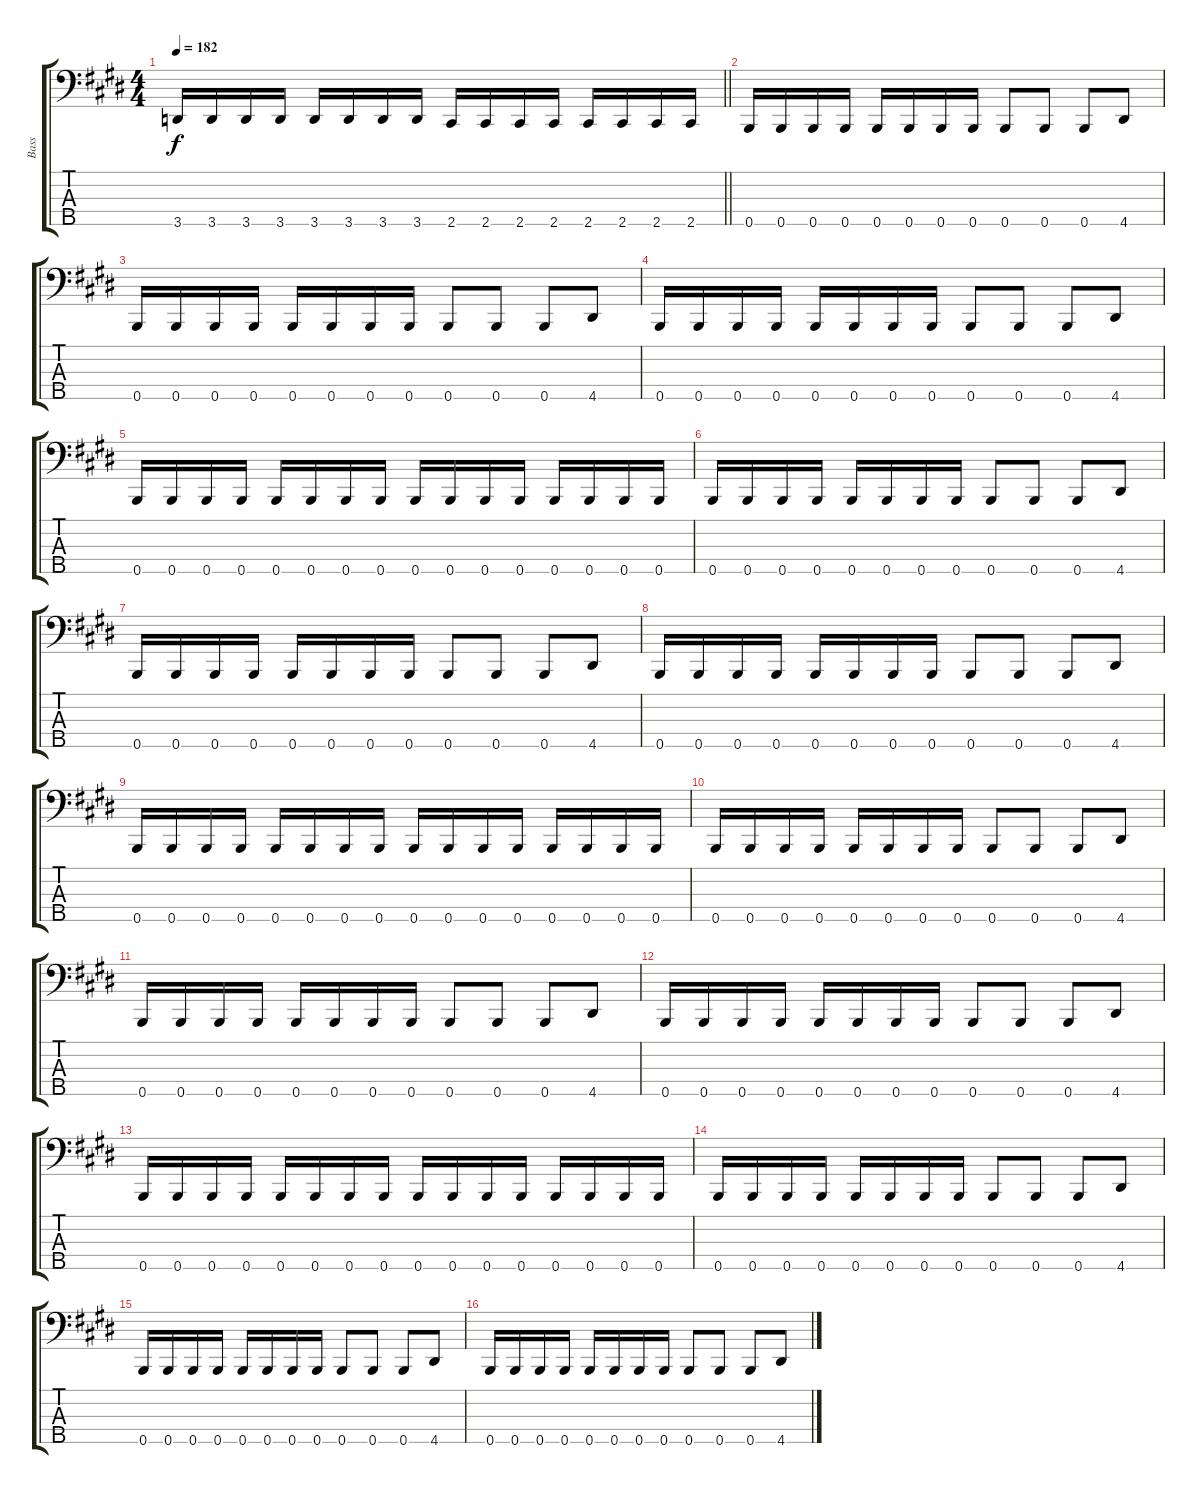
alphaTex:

\track ("Bass" "Bass") {instrument electricbasspick}
\staff {score tabs}
\tuning (G2 D2 A1 E1 B0) {hide}
\ts (4 4)
\tempo 182
\clef f4
\barLineRight lightlight
\ks c#minor
3.5.16{dy f} 3.5.16 3.5.16 3.5.16 3.5.16 3.5.16 3.5.16 3.5.16 2.5.16 2.5.16 2.5.16 2.5.16 2.5.16 2.5.16 2.5.16 2.5.16 |
0.5.16 0.5.16 0.5.16 0.5.16 0.5.16 0.5.16 0.5.16 0.5.16 0.5.8 0.5.8 0.5.8 4.5.8 |
0.5.16 0.5.16 0.5.16 0.5.16 0.5.16 0.5.16 0.5.16 0.5.16 0.5.8 0.5.8 0.5.8 4.5.8 |
0.5.16 0.5.16 0.5.16 0.5.16 0.5.16 0.5.16 0.5.16 0.5.16 0.5.8 0.5.8 0.5.8 4.5.8 |
0.5.16 0.5.16 0.5.16 0.5.16 0.5.16 0.5.16 0.5.16 0.5.16 0.5.16 0.5.16 0.5.16 0.5.16 0.5.16 0.5.16 0.5.16 0.5.16 |
0.5.16 0.5.16 0.5.16 0.5.16 0.5.16 0.5.16 0.5.16 0.5.16 0.5.8 0.5.8 0.5.8 4.5.8 |
0.5.16 0.5.16 0.5.16 0.5.16 0.5.16 0.5.16 0.5.16 0.5.16 0.5.8 0.5.8 0.5.8 4.5.8 |
0.5.16 0.5.16 0.5.16 0.5.16 0.5.16 0.5.16 0.5.16 0.5.16 0.5.8 0.5.8 0.5.8 4.5.8 |
0.5.16 0.5.16 0.5.16 0.5.16 0.5.16 0.5.16 0.5.16 0.5.16 0.5.16 0.5.16 0.5.16 0.5.16 0.5.16 0.5.16 0.5.16 0.5.16 |
0.5.16 0.5.16 0.5.16 0.5.16 0.5.16 0.5.16 0.5.16 0.5.16 0.5.8 0.5.8 0.5.8 4.5.8 |
0.5.16 0.5.16 0.5.16 0.5.16 0.5.16 0.5.16 0.5.16 0.5.16 0.5.8 0.5.8 0.5.8 4.5.8 |
0.5.16 0.5.16 0.5.16 0.5.16 0.5.16 0.5.16 0.5.16 0.5.16 0.5.8 0.5.8 0.5.8 4.5.8 |
0.5.16 0.5.16 0.5.16 0.5.16 0.5.16 0.5.16 0.5.16 0.5.16 0.5.16 0.5.16 0.5.16 0.5.16 0.5.16 0.5.16 0.5.16 0.5.16 |
0.5.16 0.5.16 0.5.16 0.5.16 0.5.16 0.5.16 0.5.16 0.5.16 0.5.8 0.5.8 0.5.8 4.5.8 |
0.5.16 0.5.16 0.5.16 0.5.16 0.5.16 0.5.16 0.5.16 0.5.16 0.5.8 0.5.8 0.5.8 4.5.8 |
0.5.16 0.5.16 0.5.16 0.5.16 0.5.16 0.5.16 0.5.16 0.5.16 0.5.8 0.5.8 0.5.8 4.5.8
